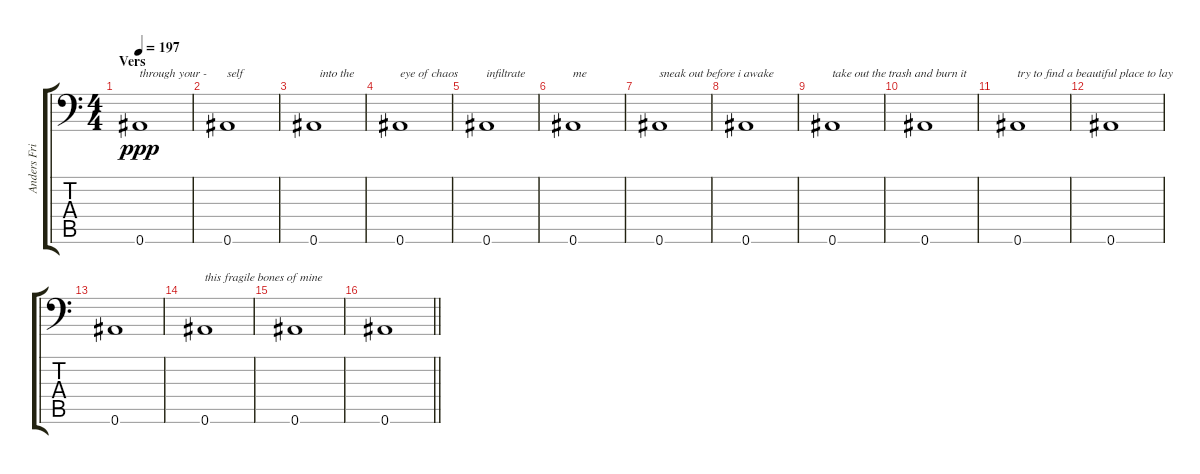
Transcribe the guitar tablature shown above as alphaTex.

\track ("Anders Fridén" "Anders Fri") {instrument distortionguitar}
\staff {score tabs}
\tuning (C4 G3 Eb3 Bb2 F2 Bb1) {hide}
\ts (4 4)
\section ("" "Vers")
\tempo 197
\clef f4
\ks c
0.6.1{txt "through your -" dy ppp} |
0.6.1{txt "self"} |
0.6.1{txt "  into the"} |
0.6.1{txt "eye of chaos"} |
0.6.1{txt "infiltrate"} |
0.6.1{txt "me"} |
0.6.1{txt "sneak out before i awake"} |
0.6.1 |
0.6.1{txt "take out the trash and burn it"} |
0.6.1 |
0.6.1{txt "try to find a beautiful place to lay"} |
0.6.1 |
0.6.1 |
0.6.1{txt "this fragile bones of mine"} |
0.6.1 |
\barLineRight lightlight
0.6.1
